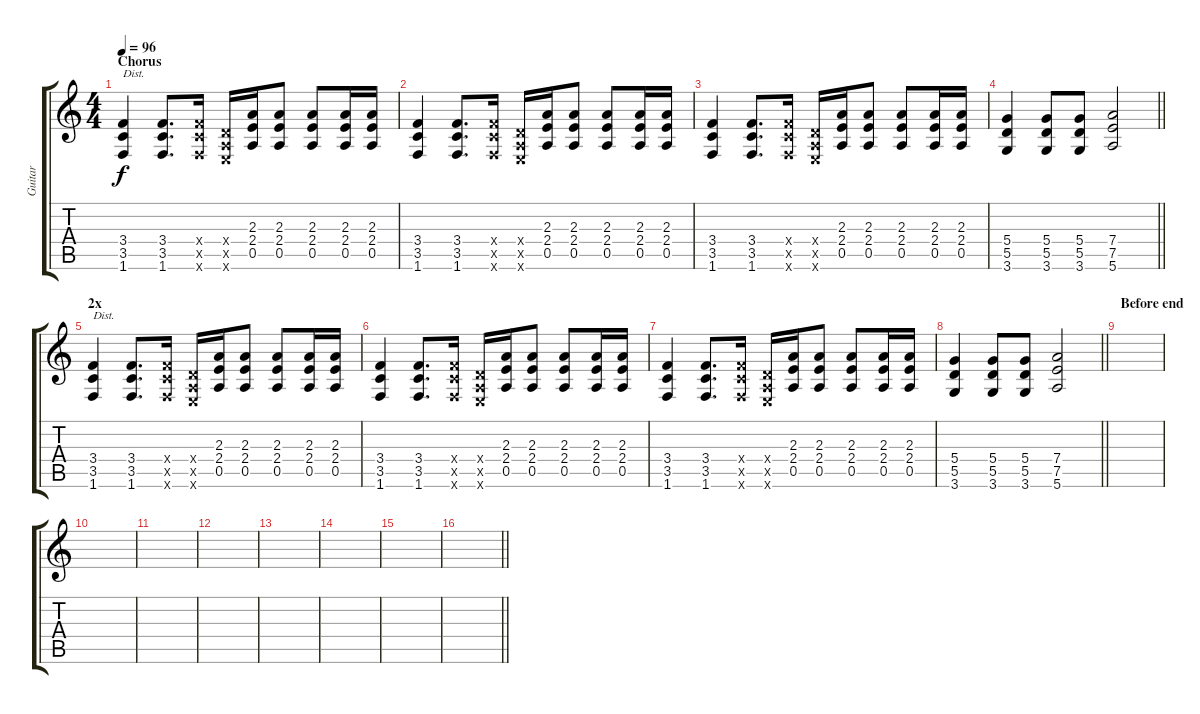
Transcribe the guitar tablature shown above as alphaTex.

\track ("Guitar" "Guitar") {instrument distortionguitar}
\staff {score tabs}
\tuning (E4 B3 G3 D3 A2 E2) {hide}
\ts (4 4)
\section ("" "Chorus")
\tempo 96
\clef g2
\ks c
(3.4 3.5 1.6).4{txt "Dist." dy f instrument distortionguitar} (3.4 3.5 1.6).8{d} (3.4{x} 3.5{x} 1.6{x}).16 (0.4{x} 0.5{x} 0.6{x}).16 (2.3 2.4 0.5).16 (2.3 2.4 0.5).8 (2.3 2.4 0.5).8 (2.3 2.4 0.5).16 (2.3 2.4 0.5).16 |
(3.4 3.5 1.6).4{instrument distortionguitar} (3.4 3.5 1.6).8{d} (3.4{x} 3.5{x} 1.6{x}).16 (0.4{x} 0.5{x} 0.6{x}).16 (2.3 2.4 0.5).16 (2.3 2.4 0.5).8 (2.3 2.4 0.5).8 (2.3 2.4 0.5).16 (2.3 2.4 0.5).16 |
(3.4 3.5 1.6).4{instrument distortionguitar} (3.4 3.5 1.6).8{d} (3.4{x} 3.5{x} 1.6{x}).16 (0.4{x} 0.5{x} 0.6{x}).16 (2.3 2.4 0.5).16 (2.3 2.4 0.5).8 (2.3 2.4 0.5).8 (2.3 2.4 0.5).16 (2.3 2.4 0.5).16 |
\barLineRight lightlight
(5.4 5.5 3.6).4{instrument distortionguitar} (5.4 5.5 3.6).8 (5.4 5.5 3.6).8 (7.4 7.5 5.6).2 |
\section ("" "2x")
(3.4 3.5 1.6).4{txt "Dist." instrument distortionguitar} (3.4 3.5 1.6).8{d} (3.4{x} 3.5{x} 1.6{x}).16 (0.4{x} 0.5{x} 0.6{x}).16 (2.3 2.4 0.5).16 (2.3 2.4 0.5).8 (2.3 2.4 0.5).8 (2.3 2.4 0.5).16 (2.3 2.4 0.5).16 |
(3.4 3.5 1.6).4{instrument distortionguitar} (3.4 3.5 1.6).8{d} (3.4{x} 3.5{x} 1.6{x}).16 (0.4{x} 0.5{x} 0.6{x}).16 (2.3 2.4 0.5).16 (2.3 2.4 0.5).8 (2.3 2.4 0.5).8 (2.3 2.4 0.5).16 (2.3 2.4 0.5).16 |
(3.4 3.5 1.6).4{instrument distortionguitar} (3.4 3.5 1.6).8{d} (3.4{x} 3.5{x} 1.6{x}).16 (0.4{x} 0.5{x} 0.6{x}).16 (2.3 2.4 0.5).16 (2.3 2.4 0.5).8 (2.3 2.4 0.5).8 (2.3 2.4 0.5).16 (2.3 2.4 0.5).16 |
\barLineRight lightlight
(5.4 5.5 3.6).4{instrument distortionguitar} (5.4 5.5 3.6).8 (5.4 5.5 3.6).8 (7.4 7.5 5.6).2 |
\section ("" "Before end")
|
|
|
|
|
|
|
\barLineRight lightlight
